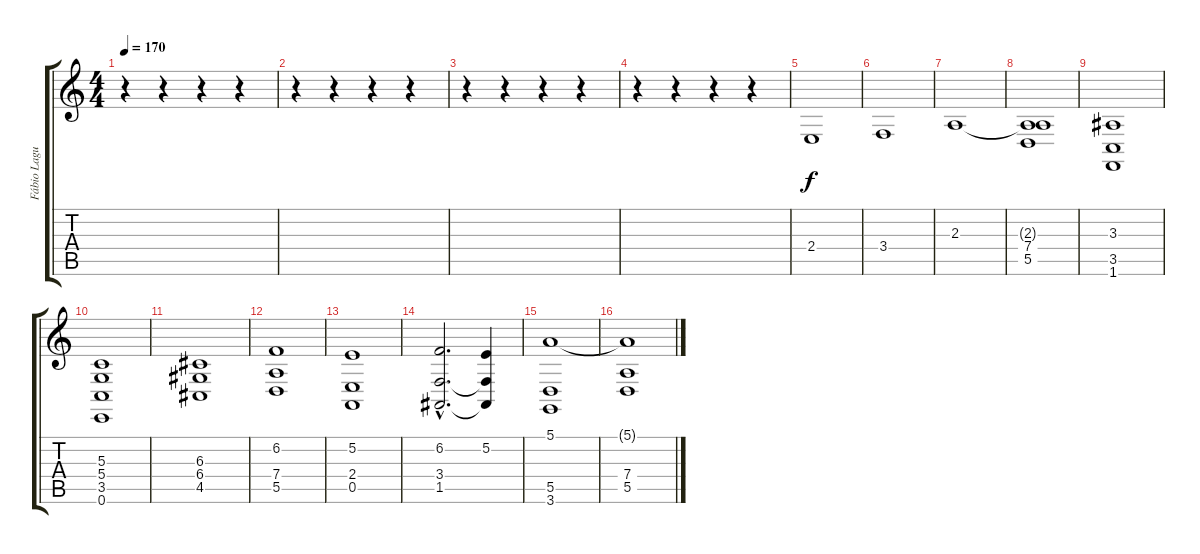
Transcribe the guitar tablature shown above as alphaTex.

\track ("Fábio Laguna" "Fábio Lagu") {instrument stringensemble1}
\staff {score tabs}
\tuning (E4 B3 G3 D3 A2 E2) {hide}
\ts (4 4)
\tempo 170
\tempo 120
\tempo 170
\clef g2
\ks c
r.4{dy f instrument stringensemble1} r.4 r.4 r.4 |
r.4 r.4 r.4 r.4 |
r.4 r.4 r.4 r.4 |
r.4 r.4 r.4 r.4 |
2.4.1 |
3.4.1 |
2.3.1 |
(2.3{t} 7.4 5.5).1 |
(3.3 3.5 1.6).1 |
(5.3 5.4 3.5 0.6).1 |
(6.3 6.4 4.5).1 |
(6.2 7.4 5.5).1 |
(5.2 2.4 0.5).1 |
(6.2{hac} 3.4{hac} 1.5{hac}).2{d} (5.2 3.4{t} 1.5{t}).4 |
(5.1 5.5 3.6).1 |
(5.1{t} 7.4 5.5).1
